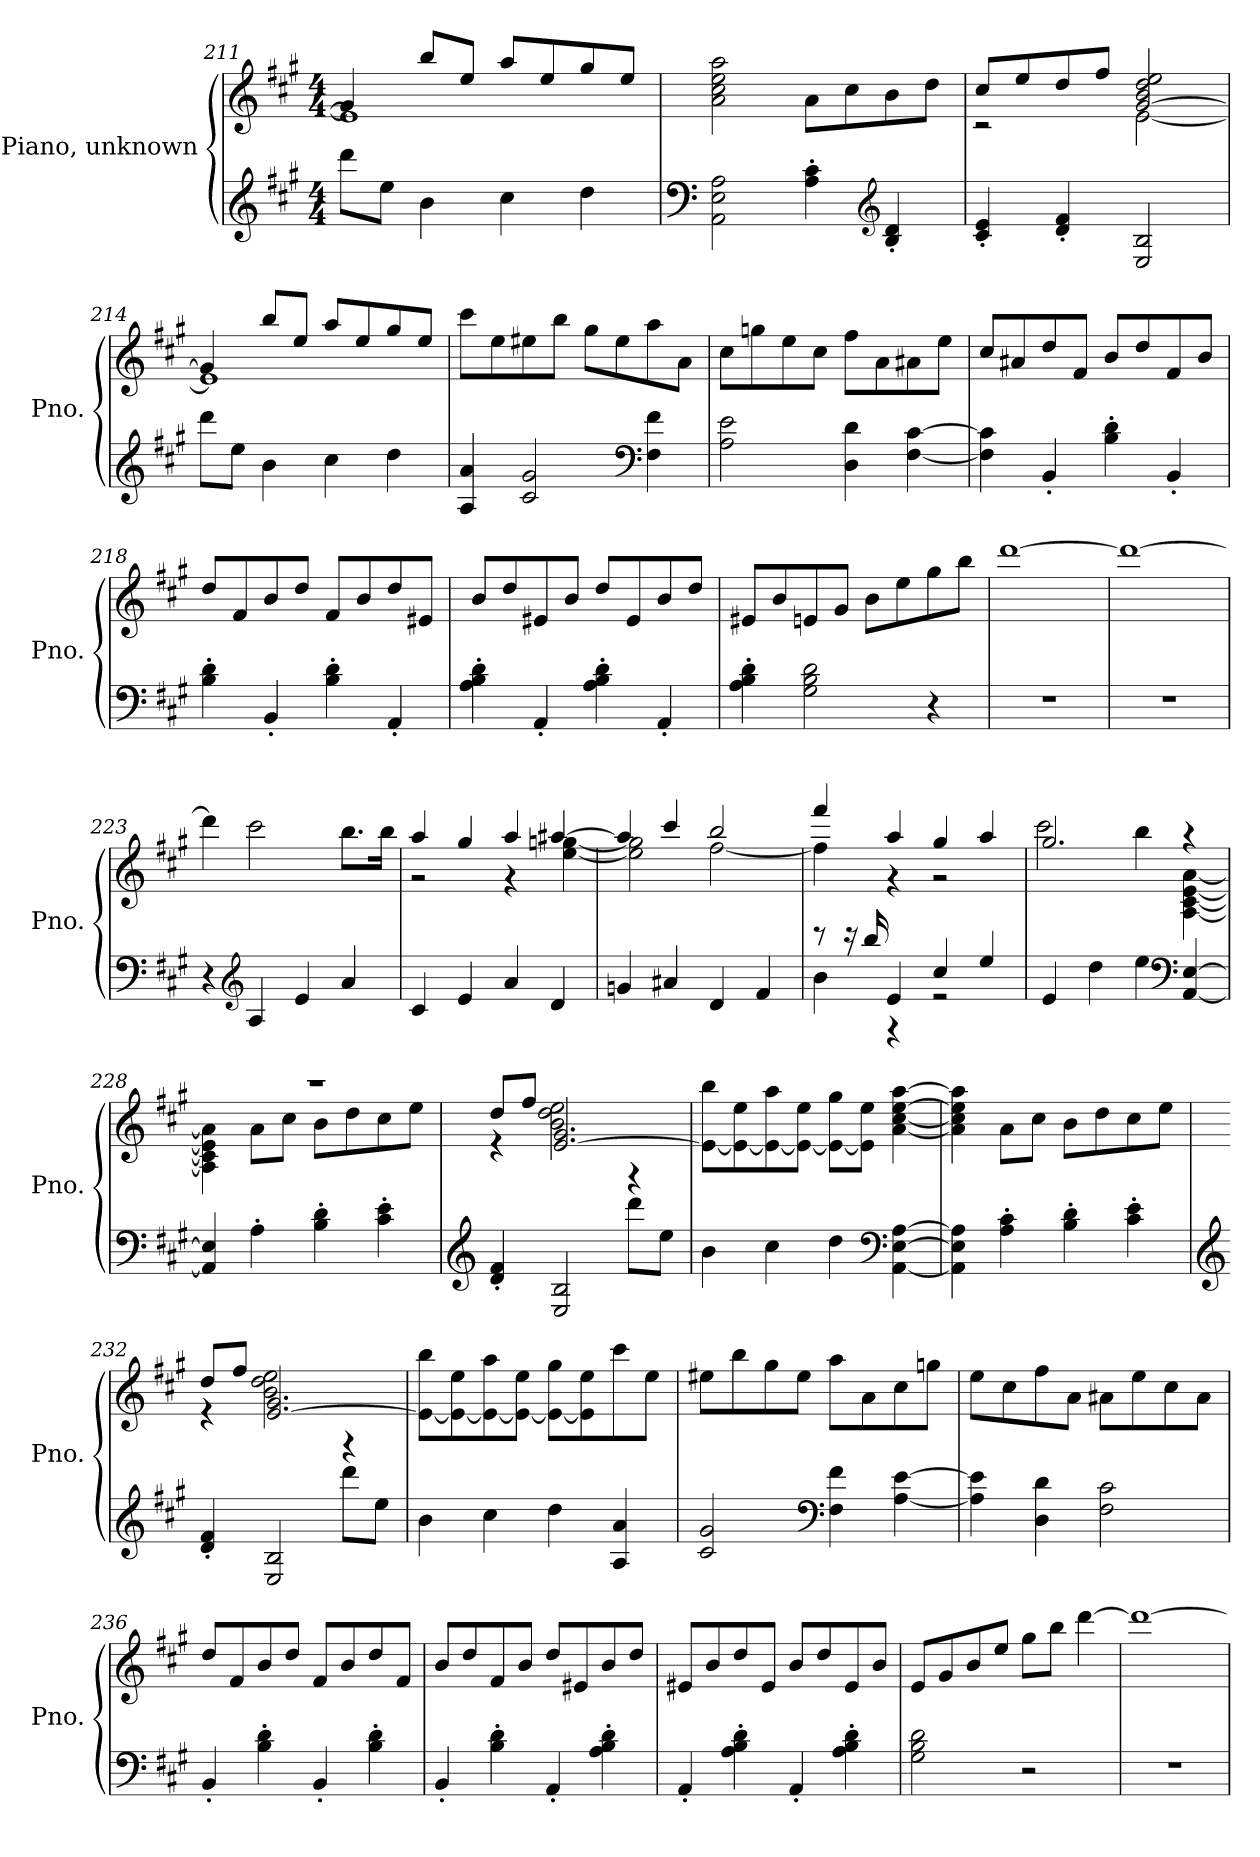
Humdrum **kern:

**kern	**kern
*part1	*part1
*staff2	*staff1
*I"Piano, unknown	*
*I'Pno.	*
!!LO:LB:g=z
*clefG2	*clefG2
*k[f#c#g#]	*k[f#c#g#]
*M4/4	*M4/4
=211	=211
*	*^
8ddd\L	4g#/]	1e]
8ee\J	.	.
4b\	8bb/L	.
.	8ee/J	.
4cc#\	8aa/L	.
.	8ee/	.
4dd\	8gg#/	.
.	8ee/J	.
*	*v	*v
=212	=212
*clefF4	*
2AA\ 2E\ 2A\	2a\ 2cc#\ 2ee\ 2aa\
4A\' 4c#\'	8a\L
.	8cc#\
*clefG2	*
4B/' 4d/'	8b\
.	8dd\J
=213	=213
*	*^
4c#/' 4e/'	8cc#/L	2r
.	8ee/	.
4d/' 4f#/'	8dd/	.
.	8ff#/J	.
2E/ 2B/	[2g#/ 2b/ 2dd/ 2ee/	[2e\
=214	=214	=214
8ddd\L	4g#/]	1e]
8ee\J	.	.
4b\	8bb/L	.
.	8ee/J	.
4cc#\	8aa/L	.
.	8ee/	.
4dd\	8gg#/	.
.	8ee/J	.
*	*v	*v
=215	=215
4A/ 4a/	8ccc#\L
.	8ee\
2c#/ 2g#/	8ee#X\
.	8bb\J
.	8gg#\L
.	8ee#\
*clefF4	*
4F#\ 4f#\	8aa\
.	8a\J
!!LO:PB:g=z
=216	=216
2A\ 2e\	8cc#\L
.	8ggn\
.	8ee\
.	8cc#\J
4D\ 4d\	8ff#\L
.	8a\
[4F#\ [4c#\	8a#X\
.	8ee\J
=217	=217
4F#\] 4c#\]	8cc#/L
.	8a#X/
4BB'/	8dd/
.	8f#/J
4B\' 4d\'	8b/L
.	8dd/
4BB'/	8f#/
.	8b/J
=218	=218
4B\' 4d\'	8dd/L
.	8f#/
4BB'/	8b/
.	8dd/J
4B\' 4d\'	8f#/L
.	8b/
4AA'/	8dd/
.	8e#X/J
=219	=219
4A\' 4B\' 4d\'	8b/L
.	8dd/
4AA'/	8e#X/
.	8b/J
4A\' 4B\' 4d\'	8dd/L
.	8e#/
4AA'/	8b/
.	8dd/J
!!LO:LB:g=z
=220	=220
4A\' 4B\' 4d\'	8e#X/L
.	8b/
2G#\ 2B\ 2d\	8en/
.	8g#/J
.	8b\L
.	8ee\
4r	8gg#\
.	8bb\J
=221	=221
1r	[1ddd
=222	=222
1r	1ddd_
=223	=223
4r	4ddd\]
*clefG2	*
4A/	2ccc#\
4e/	.
4a/	8.bb\L
.	16bb\Jk
=224	=224
*	*^
4c#/	4aa/	2r
4e/	4gg#/	.
4a/	4aa/	4r
4d/	[4aa#X/	[4ee\ [4ggn\
=225	=225	=225
4gn/	4aa#/]	2ee\] 2gg\]
4a#X/	4ccc#/	.
4d/	2bb/	[2ff#\
4f#/	.	.
!!LO:LB:g=z	!!
=226	=226	=226
*^	*	*
8r	4b\	4fff#/	4ff#\]
16r	.	.	.
16bb/	.	.	.
4e/	4r	4aa/	4r
4cc#/	2r	4gg#/	2r
4ee/	.	4aa/	.
*v	*v	*	*
=227	=227	=227
4e/	2.gg#/	2ccc#\
4dd\	.	.
4ee\	.	4bb\
*clefF4	*	*
[4AA/ [4E/	4r	[4A\ [4c#\ [4e\ [4a\
=228	=228	=228
4AA/] 4E/]	1r	4A\] 4c#\] 4e\] 4a\]
4A'\	.	8a\L
.	.	8cc#\J
4B\' 4d\'	.	8b\L
.	.	8dd\
4c#\' 4e\'	.	8cc#\
.	.	8ee\J
=229	=229	=229
*clefG2	*	*
4d/' 4f#/'	8dd/L	4r
.	8ff#/J	.
2E/ 2B/	[2.e/ 2.g#/	2b\ 2dd\ 2ee\
8ddd\L	.	4r
8ee\J	.	.
*	*v	*v
=230	=230
4b\	8e\_ 8bb\L
.	8e\_ 8ee\
4cc#\	8e\_ 8aa\
.	8e\_ 8ee\J
4dd\	8e\_ 8gg#\L
.	8e\] 8ee\J
*clefF4	*
[4AA\ [4E\ [4A\	[4a\ [4cc#\ [4ee\ [4aa\
!!LO:LB:g=z
=231	=231
4AA\] 4E\] 4A\]	4a\] 4cc#\] 4ee\] 4aa\]
4A\' 4c#\'	8a\L
.	8cc#\J
4B\' 4d\'	8b\L
.	8dd\
4c#\' 4e\'	8cc#\
.	8ee\J
=232	=232
*clefG2	*
*	*^
4d/' 4f#/'	8dd/L	4r
.	8ff#/J	.
2E/ 2B/	[2.e/ 2.g#/	2b\ 2dd\ 2ee\
8ddd\L	.	4r
8ee\J	.	.
*	*v	*v
=233	=233
4b\	8e\_ 8bb\L
.	8e\_ 8ee\
4cc#\	8e\_ 8aa\
.	8e\_ 8ee\J
4dd\	8e\_ 8gg#\L
.	8e\] 8ee\
4A/ 4a/	8ccc#\
.	8ee\J
=234	=234
2c#/ 2g#/	8ee#X\L
.	8bb\
.	8gg#\
.	8ee#\J
*clefF4	*
4F#\ 4f#\	8aa\L
.	8a\
[4A\ [4e\	8cc#\
.	8ggn\J
!!LO:LB:g=z
=235	=235
4A\] 4e\]	8ee\L
.	8cc#\
4D\ 4d\	8ff#\
.	8a\J
2F#\ 2c#\	8a#X\L
.	8ee\
.	8cc#\
.	8a#\J
=236	=236
4BB'/	8dd/L
.	8f#/
4B\' 4d\'	8b/
.	8dd/J
4BB'/	8f#/L
.	8b/
4B\' 4d\'	8dd/
.	8f#/J
=237	=237
4BB'/	8b/L
.	8dd/
4B\' 4d\'	8f#/
.	8b/J
4AA'/	8dd/L
.	8e#X/
4A\' 4B\' 4d\'	8b/
.	8dd/J
=238	=238
4AA'/	8e#X/L
.	8b/
4A\' 4B\' 4d\'	8dd/
.	8e#/J
4AA'/	8b/L
.	8dd/
4A\' 4B\' 4d\'	8e#/
.	8b/J
=239	=239
2G#\ 2B\ 2d\	8e/L
.	8g#/
.	8b/
.	8ee/J
2r	8gg#\L
.	8bb\J
.	[4ddd\
!!LO:LB:g=z
=240	=240
1r	1ddd_
=	=
*-	*-
